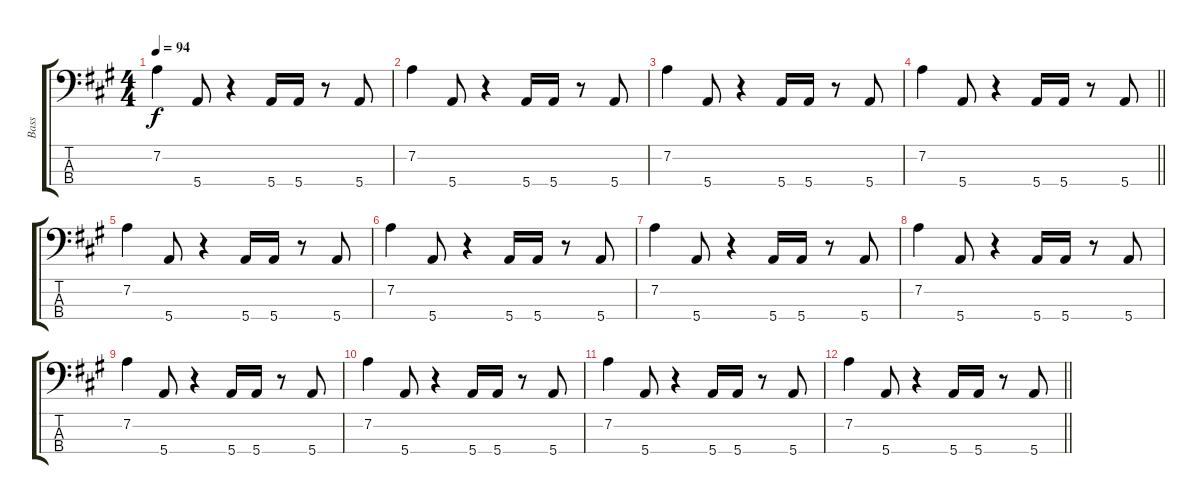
\track ("Bass" "Bass") {instrument electricbassfinger}
\staff {score tabs}
\tuning (G2 D2 A1 E1) {hide}
\ts (4 4)
\tempo 94
\clef f4
\ks a
7.2.4{dy f} 5.4.8 r.4 5.4.16 5.4.16 r.8 5.4.8 |
7.2.4 5.4.8 r.4 5.4.16 5.4.16 r.8 5.4.8 |
7.2.4 5.4.8 r.4 5.4.16 5.4.16 r.8 5.4.8 |
\barLineRight lightlight
7.2.4 5.4.8 r.4 5.4.16 5.4.16 r.8 5.4.8 |
7.2.4 5.4.8 r.4 5.4.16 5.4.16 r.8 5.4.8 |
7.2.4 5.4.8 r.4 5.4.16 5.4.16 r.8 5.4.8 |
7.2.4 5.4.8 r.4 5.4.16 5.4.16 r.8 5.4.8 |
7.2.4 5.4.8 r.4 5.4.16 5.4.16 r.8 5.4.8 |
7.2.4 5.4.8 r.4 5.4.16 5.4.16 r.8 5.4.8 |
7.2.4 5.4.8 r.4 5.4.16 5.4.16 r.8 5.4.8 |
7.2.4 5.4.8 r.4 5.4.16 5.4.16 r.8 5.4.8 |
\barLineRight lightlight
7.2.4 5.4.8 r.4 5.4.16 5.4.16 r.8 5.4.8
